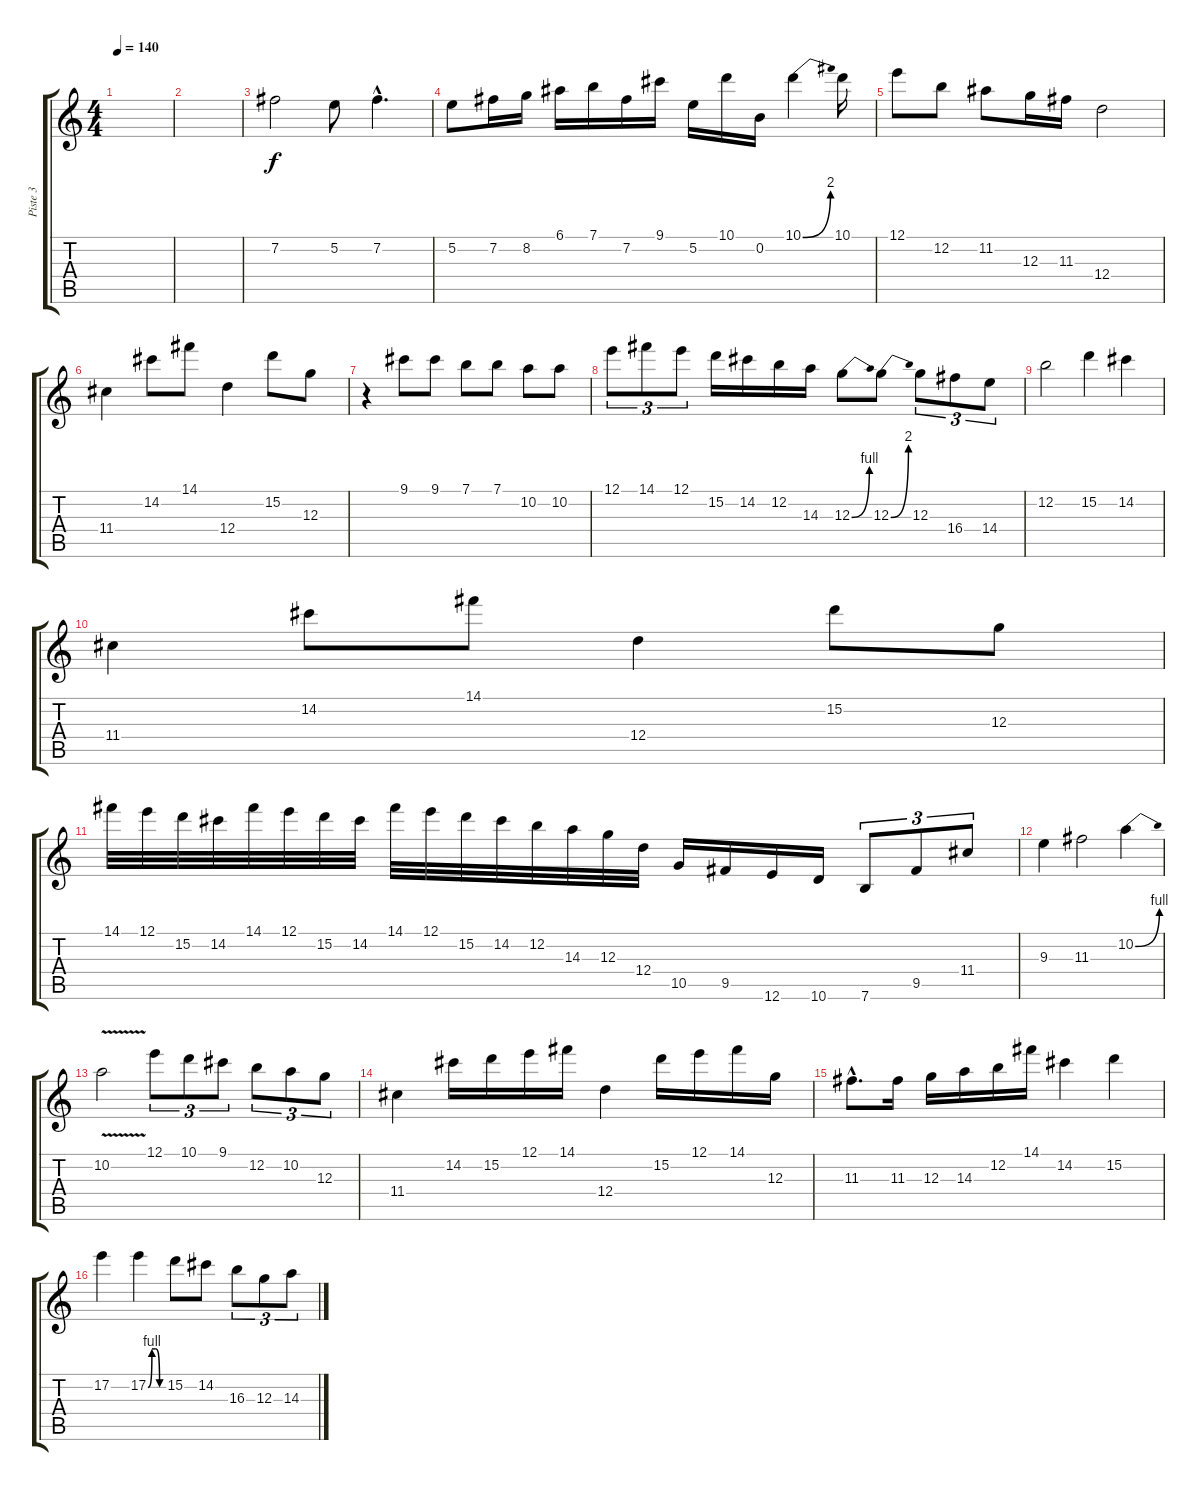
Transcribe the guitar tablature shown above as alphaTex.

\track ("Piste 3" "Piste 3") {instrument distortionguitar}
\staff {score tabs}
\tuning (E4 B3 G3 D3 A2 E2) {hide}
\ts (4 4)
\tempo 140
\clef g2
\ks c
|
|
7.2.2 5.2.8 7.2{hac}.4{d} |
5.2.8 7.2.16 8.2.16 6.1.16 7.1.16 7.2.16 9.1.16 5.2.16 10.1.16 0.2.16 10.1{be (bend 0 0 60 8)}.4 10.1.16 |
12.1.8 12.2.8 11.2.8 12.3.16 11.3.16 12.4.2 |
11.4.4 14.2.8 14.1.8 12.4.4 15.2.8 12.3.8 |
r.4 9.1.8 9.1.8 7.1.8 7.1.8 10.2.8 10.2.8 |
12.1.8{tu (3 2)} 14.1.8{tu (3 2)} 12.1.8{tu (3 2)} 15.2.16 14.2.16 12.2.16 14.3.16 12.3{be (bend 0 0 60 4)}.8 12.3{be (bend 0 0 60 8)}.8 12.3.8{tu (3 2)} 16.4.8{tu (3 2)} 14.4.8{tu (3 2)} |
12.2.2 15.2.4 14.2.4 |
11.4.4 14.2.8 14.1.8 12.4.4 15.2.8 12.3.8 |
14.1.32 12.1.32 15.2.32 14.2.32 14.1.32 12.1.32 15.2.32 14.2.32 14.1.32 12.1.32 15.2.32 14.2.32 12.2.32 14.3.32 12.3.32 12.4.32 10.5.16 9.5.16 12.6.16 10.6.16 7.6.8{tu (3 2)} 9.5.8{tu (3 2)} 11.4.8{tu (3 2)} |
9.3.4 11.3.2 10.2{be (bend 0 0 60 4)}.4 |
10.2{v}.2 12.1.8{tu (3 2)} 10.1.8{tu (3 2)} 9.1.8{tu (3 2)} 12.2.8{tu (3 2)} 10.2.8{tu (3 2)} 12.3.8{tu (3 2)} |
11.4.4 14.2.16 15.2.16 12.1.16 14.1.16 12.4.4 15.2.16 12.1.16 14.1.16 12.3.16 |
11.3{hac}.8{d} 11.3.16 12.3.16 14.3.16 12.2.16 14.1.16 14.2.4 15.2.4 |
17.2.4 17.2{be (custom 0 0 15 4 30 4 45 0 60 0)}.4 15.2.8 14.2.8 16.3.8{tu (3 2)} 12.3.8{tu (3 2)} 14.3.8{tu (3 2)}
